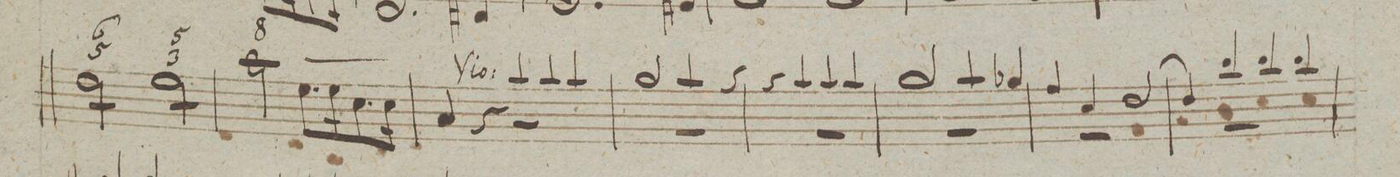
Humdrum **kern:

**kern	**fba	**dynam
*I"Organo	*	*
*clefF4	*	*
*k[]	*	*
*met(c|)	*	*
*M2/2	*	*
8F\L	6 5	.
8F\	.	.
8F\	.	.
8F\J	.	.
8G\L	5 3	.
8G\	.	.
8G\	.	.
8G\J	.	.
=24	=24	=24
2c\	8	.
8.G\L	_	.
16G\K	.	.
8.E\	.	.
16E\Jk	x	.
=25	=25	=25
*^	*	*
4C/	4ryyyy	.	.
*cue	*	*	*
4c/	4r	.	.
4c/	2r	.	.
4c/	.	.	.
=26	=26	=26	=26
2B/	1r	.	.
4c/	.	.	.
4r	.	.	.
=27	=27	=27	=27
4r	1r	.	.
4c/	.	.	.
4c/	.	.	.
4c/	.	.	.
=28	=28	=28	=28
2B/	1r	.	.
4c/	.	.	.
4B-X/	.	.	.
=29	=29	=29	=29
4A/	1r	.	.
4E/	.	.	.
[2F/	.	.	.
=30	=30	=30	=30
4F/]	1r	.	.
4d/	.	.	.
4d/	.	.	.
4d/	.	.	.
=31	=31	=31	=31
*-	*-	*-	*-
